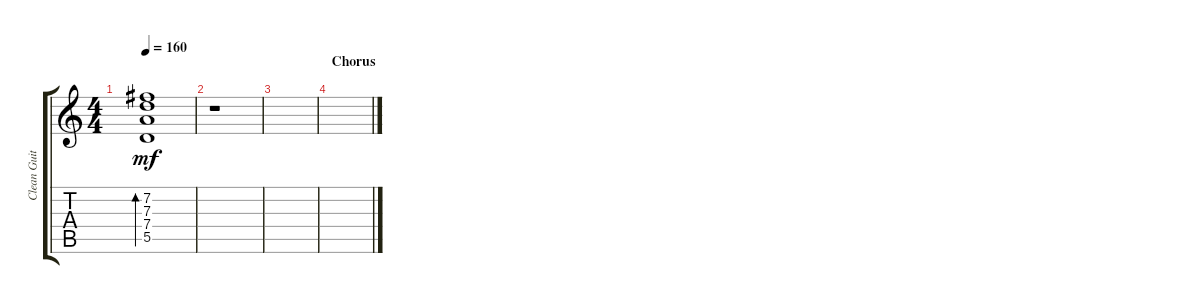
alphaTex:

\track ("Clean Guitar" "Clean Guit") {instrument electricguitarclean}
\staff {score tabs}
\tuning (E4 B3 G3 D3 A2 E2) {hide}
\ts (4 4)
\tempo 160
\clef g2
\ks c
(7.2 7.3 7.4 5.5).1{bd 240 dy mf} |
r.1 |
|
\section ("" "Chorus")
